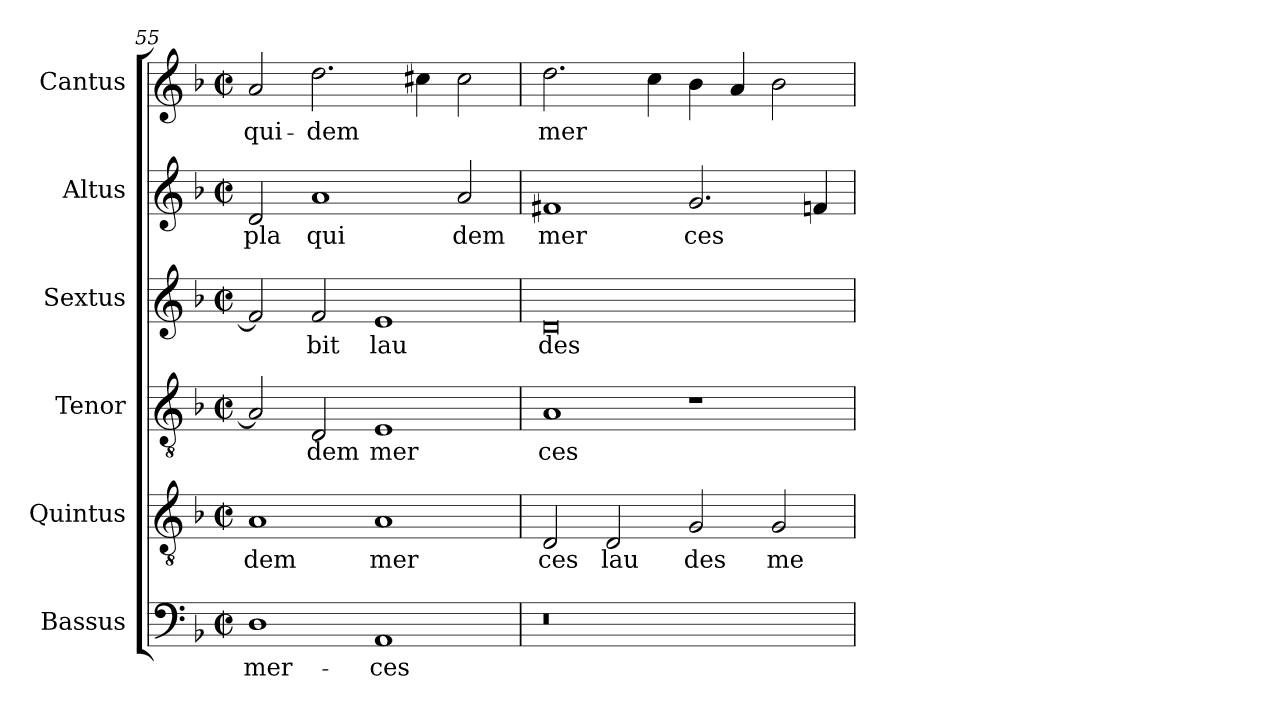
**kern	**text	**kern	**text	**kern	**text	**kern	**text	**kern	**text	**kern	**text
*part6	*part6	*part5	*part5	*part4	*part4	*part3	*part3	*part2	*part2	*part1	*part1
*staff6	*staff6	*staff5	*staff5	*staff4	*staff4	*staff3	*staff3	*staff2	*staff2	*staff1	*staff1
*I"Bassus	*	*I"Quintus	*	*I"Tenor	*	*I"Sextus	*	*I"Altus	*	*I"Cantus	*
*clefF4	*	*clefGv2	*	*clefGv2	*	*clefG2	*	*clefG2	*	*clefG2	*
*k[b-]	*	*k[b-]	*	*k[b-]	*	*k[b-]	*	*k[b-]	*	*k[b-]	*
*F:	*	*F:	*	*F:	*	*F:	*	*F:	*	*F:	*
*M2/2	*	*M2/2	*	*M2/2	*	*M2/2	*	*M2/2	*	*M2/2	*
*met(c|)	*	*met(c|)	*	*met(c|)	*	*met(c|)	*	*met(c|)	*	*met(c|)	*
=55	=55	=55	=55	=55	=55	=55	=55	=55	=55	=55	=55
!	!LO:LY:b:cj	!	!LO:LY:b:cj	!	!LO:LY:b:cj	!	!LO:LY:b:cj	!	!LO:LY:b:cj	!	!LO:LY:b:cj
1D	mer-	1A	dem	2A/]	.	2f/]	.	2d/	pla	2a/	qui-
!	!	!	!	!	!LO:LY:b:cj	!	!LO:LY:b:cj	!	!LO:LY:b:cj	!	!LO:LY:b:cj
.	.	.	.	2D/	dem	2f/	bit	1a	qui	2.dd\	-dem
!	!LO:LY:b:cj	!	!LO:LY:b:cj	!	!LO:LY:b:cj	!	!LO:LY:b:cj	!	!	!	!
1AA	-ces	1A	mer	1E	mer	1e	lau	.	.	.	.
!	!	!	!	!	!	!	!	!	!	!	!LO:LY:b:cj
.	.	.	.	.	.	.	.	.	.	4cc#\	.
!	!	!	!	!	!	!	!	!	!LO:LY:b:cj	!	!LO:LY:b:cj
.	.	.	.	.	.	.	.	2a/	dem	2cc#\	.
=56	=56	=56	=56	=56	=56	=56	=56	=56	=56	=56	=56
!	!	!	!LO:LY:b:cj	!	!LO:LY:b:cj	!	!LO:LY:b:cj	!	!LO:LY:b:cj	!	!LO:LY:b:cj
0r	.	2D/	ces	1A	ces	0d	des	1f#X	mer	2.dd\	mer-
!	!	!	!LO:LY:b:cj	!	!	!	!	!	!	!	!
.	.	2D/	lau	.	.	.	.	.	.	.	.
!	!	!	!	!	!	!	!	!	!	!	!LO:LY:b:cj
.	.	.	.	.	.	.	.	.	.	4cc\	--
!	!	!	!LO:LY:b:cj	!	!	!	!	!	!LO:LY:b:cj	!	!LO:LY:b:cj
.	.	2G/	des	1r	.	.	.	2.g/	ces	4b-\	--
!	!	!	!	!	!	!	!	!	!	!	!LO:LY:b:cj
.	.	.	.	.	.	.	.	.	.	4a/	--
!	!	!	!LO:LY:b:cj	!	!	!	!	!	!	!	!LO:LY:b:cj
.	.	2G/	me	.	.	.	.	.	.	2b-\	--
!	!	!	!	!	!	!	!	!	!LO:LY:b:cj	!	!
.	.	.	.	.	.	.	.	4fn/	.	.	.
=	=	=	=	=	=	=	=	=	=	=	=
*-	*-	*-	*-	*-	*-	*-	*-	*-	*-	*-	*-
